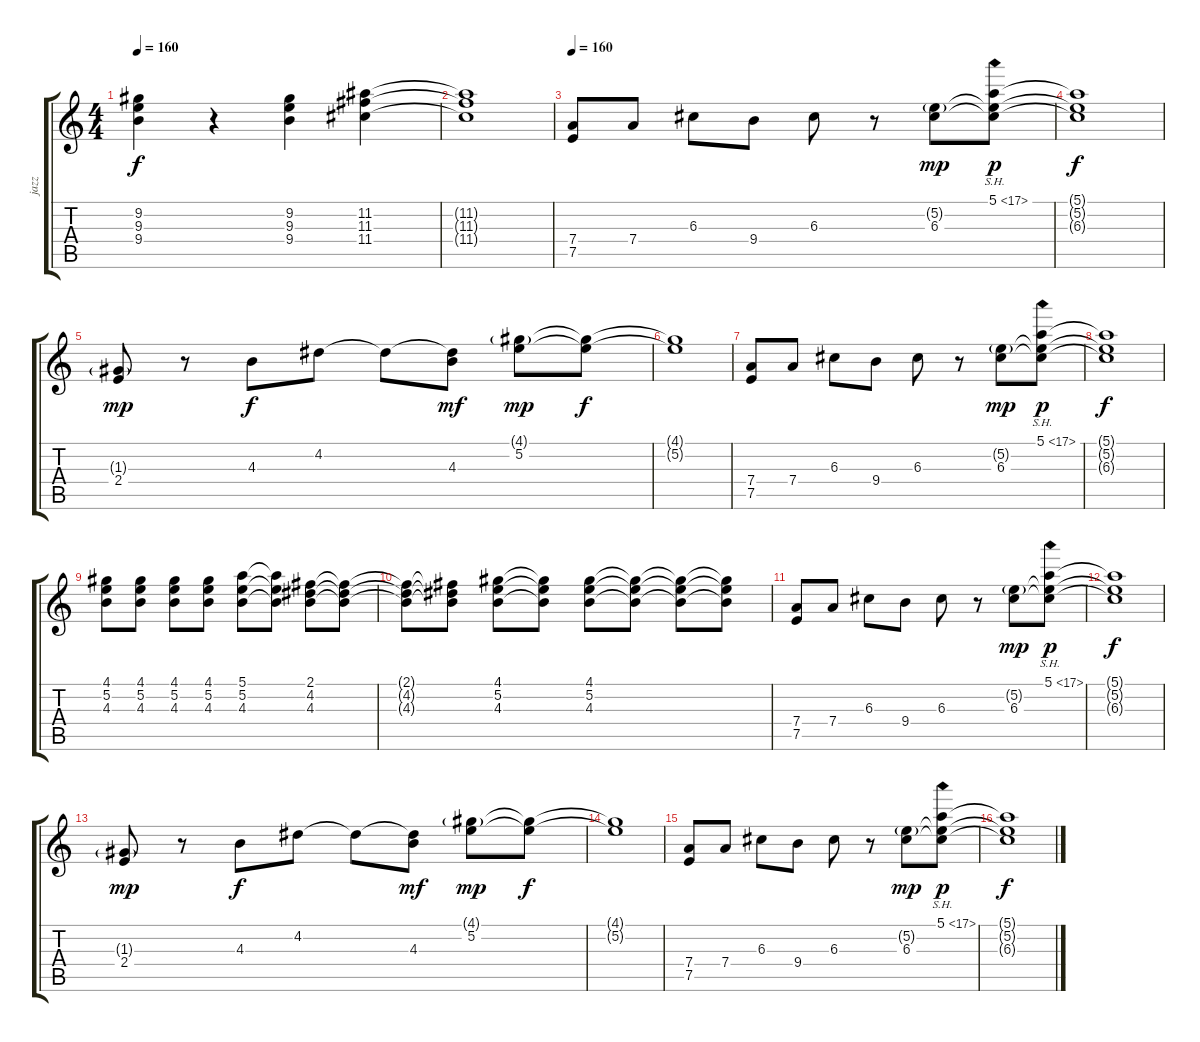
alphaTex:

\track ("jazz" "jazz") {instrument electricguitarjazz}
\staff {score tabs}
\tuning (E4 B3 G3 D3 A2 E2) {hide}
\ts (4 4)
\tempo 160
\clef g2
\ks c
(9.2 9.3 9.4).4{dy f} r.4 (9.2 9.3 9.4).4 (11.2 11.3 11.4).4 |
(11.2{t} 11.3{t} 11.4{t}).1 |
\tempo 160
(7.4 7.5).8 7.4.8 6.3.8 9.4.8 6.3.8 r.8 (5.2{g} 6.3).8{dy mp} (5.1{sh 12} 5.2{t} 6.3{t}).8{dy p} |
(5.1{t} 5.2{t} 6.3{t}).1{dy f} |
(1.3{g} 2.4).8{dy mp} r.8 4.3.8{dy f} 4.2.8 4.2{t}.8 (4.2{t} 4.3).8{dy mf} (4.1{g} 5.2).8{dy mp} (4.1{t} 5.2{t}).8{dy f} |
(4.1{t} 5.2{t}).1 |
(7.4 7.5).8 7.4.8 6.3.8 9.4.8 6.3.8 r.8 (5.2{g} 6.3).8{dy mp} (5.1{sh 12} 5.2{t} 6.3{t}).8{dy p} |
(5.1{t} 5.2{t} 6.3{t}).1{dy f} |
(4.1 5.2 4.3).8 (4.1 5.2 4.3).8 (4.1 5.2 4.3).8 (4.1 5.2 4.3).8 (5.1 5.2 4.3).8 (5.1{t} 5.2{t} 4.3{t}).8 (2.1 4.2 4.3).8 (2.1{t} 4.2{t} 4.3{t}).8 |
(2.1{t} 4.2{t} 4.3{t}).8 (2.1{t} 4.2{t} 4.3{t}).8 (4.1 5.2 4.3).8 (4.1{t} 5.2{t} 4.3{t}).8 (4.1 5.2 4.3).8 (4.1{t} 5.2{t} 4.3{t}).8 (4.1{t} 5.2{t} 4.3{t}).8 (4.1{t} 5.2{t} 4.3{t}).8 |
(7.4 7.5).8 7.4.8 6.3.8 9.4.8 6.3.8 r.8 (5.2{g} 6.3).8{dy mp} (5.1{sh 12} 5.2{t} 6.3{t}).8{dy p} |
(5.1{t} 5.2{t} 6.3{t}).1{dy f} |
(1.3{g} 2.4).8{dy mp} r.8 4.3.8{dy f} 4.2.8 4.2{t}.8 (4.2{t} 4.3).8{dy mf} (4.1{g} 5.2).8{dy mp} (4.1{t} 5.2{t}).8{dy f} |
(4.1{t} 5.2{t}).1 |
(7.4 7.5).8 7.4.8 6.3.8 9.4.8 6.3.8 r.8 (5.2{g} 6.3).8{dy mp} (5.1{sh 12} 5.2{t} 6.3{t}).8{dy p} |
(5.1{t} 5.2{t} 6.3{t}).1{dy f}
